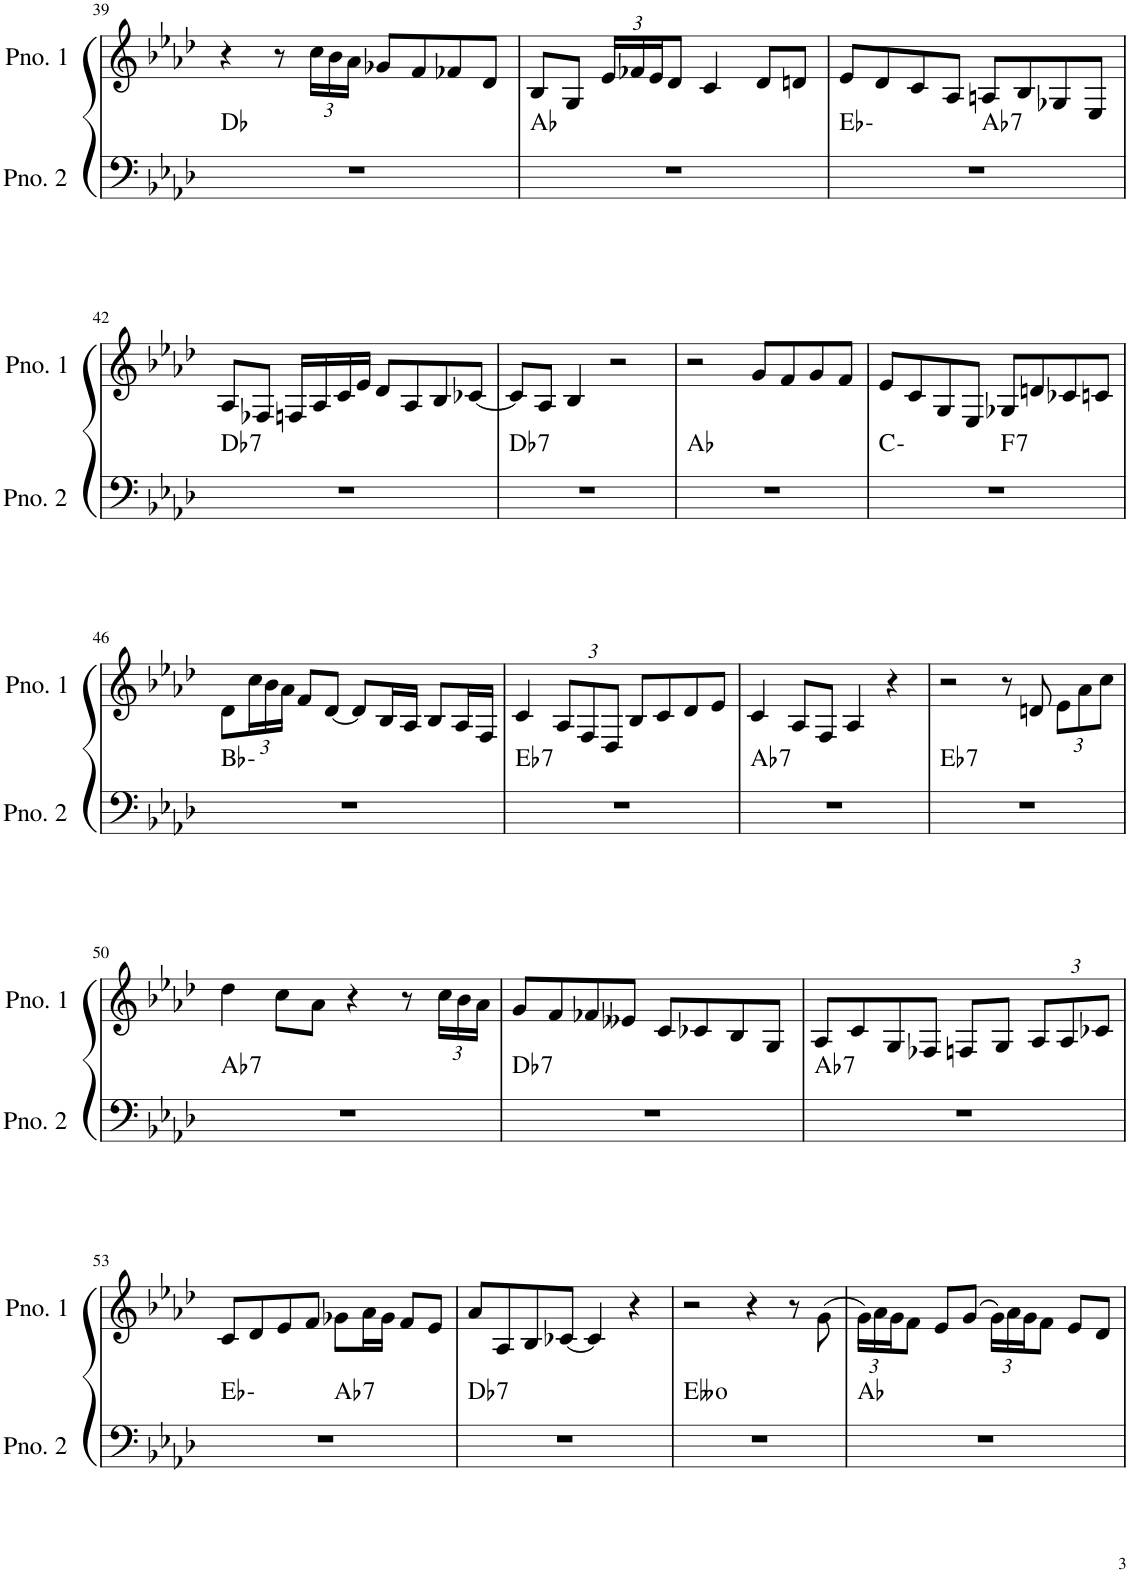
**kern	**harte	**kern
*part2	*part2	*part1
*staff2	*	*staff1
*I"ピアノ 2	*	*I"ピアノ 1
!!LO:PB:g=z
*clefF4	*	*clefG2
*k[b-e-a-d-]	*	*k[b-e-a-d-]
*M4/4	*	*M4/4
=39	=39	=39
1r	Db:maj	4r
.	.	8r
*	*	*Xbrackettup
.	.	24cc\LL
.	.	24b-\
.	.	24a-\JJ
.	.	8g-X/L
.	.	8f/
.	.	8f-X/
.	.	8d-/J
=40	=40	=40
1r	Ab:maj	8B-/L
.	.	8G/J
.	.	24e-/LL
.	.	24f-X/
.	.	24e-/J
.	.	8d-/J
.	.	4c/
.	.	8d-/L
.	.	8dn/J
=41	=41	=41
*^	*	*
1r	2ryy	Eb:min	8e-/L
.	.	.	8d-/
.	.	.	8c/
.	.	.	8A-/J
!	!	!LO:H:kt=7	!
.	2ryy	Ab:7	8An/L
.	.	.	8B-/
.	.	.	8G-X/
.	.	.	8E-/J
!!LO:LB:g=z
=42	=42	=42	=42
!	!	!LO:H:kt=7	!
*v	*v	*	*
1r	Db:7	8A-/L
.	.	8F-X/J
.	.	16Fn/LL
.	.	16A-/
.	.	16c/
.	.	16e-/JJ
.	.	8d-/L
.	.	8A-/
.	.	8B-/
.	.	[8c-X/J
=43	=43	=43
!	!LO:H:kt=7	!
1r	Db:7	8c-/L]
.	.	8A-/J
.	.	4B-/
.	.	2r
=44	=44	=44
1r	Ab:maj	2r
.	.	8g/L
.	.	8f/
.	.	8g/
.	.	8f/J
=45	=45	=45
*^	*	*
1r	2ryy	C:min	8e-/L
.	.	.	8c/
.	.	.	8G/
.	.	.	8E-/J
!	!	!LO:H:kt=7	!
.	2ryy	F:7	8G-X/L
.	.	.	8dn/
.	.	.	8c-X/
.	.	.	8cn/J
*v	*v	*	*
!!LO:LB:g=z
=46	=46	=46
1r	Bb:min	8d-\L
.	.	24cc\L
.	.	24b-\
.	.	24a-\JJ
.	.	8f/L
.	.	[8d-/J
.	.	8d-/L]
.	.	16B-/L
.	.	16A-/JJ
.	.	8B-/L
.	.	16A-/L
.	.	16F/JJ
=47	=47	=47
!	!LO:H:kt=7	!
1r	Eb:7	4c/
.	.	12A-/L
.	.	12F/
.	.	12D-/J
.	.	8B-/L
.	.	8c/
.	.	8d-/
.	.	8e-/J
=48	=48	=48
!	!LO:H:kt=7	!
1r	Ab:7	4c/
.	.	8A-/L
.	.	8F/J
.	.	4A-/
.	.	4r
=49	=49	=49
!	!LO:H:kt=7	!
1r	Eb:7	2r
.	.	8r
.	.	8dn/
.	.	12e-\L
.	.	12a-\
.	.	12cc\J
!!LO:LB:g=z
=50	=50	=50
!	!LO:H:kt=7	!
1r	Ab:7	4dd-\
.	.	8cc\L
.	.	8a-\J
.	.	4r
.	.	8r
.	.	24cc\LL
.	.	24b-\
.	.	24a-\JJ
=51	=51	=51
!	!LO:H:kt=7	!
1r	Db:7	8g/L
.	.	8f/
.	.	8f-X/
.	.	8e--X/J
.	.	8c/L
.	.	8c-X/
.	.	8B-/
.	.	8G/J
=52	=52	=52
!	!LO:H:kt=7	!
1r	Ab:7	8A-/L
.	.	8c/
.	.	8G/
.	.	8F-X/J
.	.	8Fn/L
.	.	8G/J
.	.	12A-/L
.	.	12A-/
.	.	12c-X/J
!!LO:LB:g=z
=53	=53	=53
*^	*	*
1r	2ryy	Eb:min	8c/L
.	.	.	8d-/
.	.	.	8e-/
.	.	.	8f/J
!	!	!LO:H:kt=7	!
.	2ryy	Ab:7	8g-X\L
.	.	.	16a-\L
.	.	.	16g-\JJ
.	.	.	8f/L
.	.	.	8e-/J
=54	=54	=54	=54
!	!	!LO:H:kt=7	!
*v	*v	*	*
1r	Db:7	8a-/L
.	.	8A-/
.	.	8B-/
.	.	[8c-X/J
.	.	4c-/]
.	.	4r
=55	=55	=55
1r	Ebb:dim	2r
.	.	4r
.	.	8r
.	.	(8g\
=56	=56	=56
1r	Ab:maj	24g\LL)
.	.	24a-\
.	.	24g\J
.	.	8f\J
.	.	8e-/L
.	.	(8g/J
.	.	24g\LL)
.	.	24a-\
.	.	24g\J
.	.	8f\J
.	.	8e-/L
.	.	8d-/J
=	=	=
*-	*-	*-
